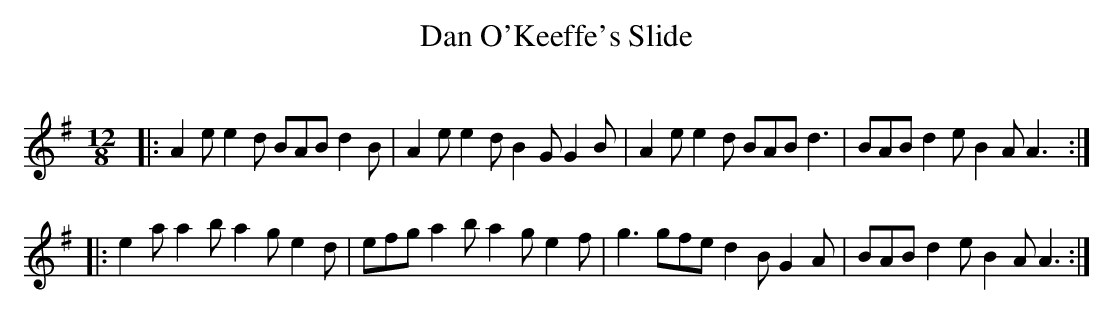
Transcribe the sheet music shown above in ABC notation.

X:1
T: Dan O'Keeffe's Slide
C:
M: 12/8
L: 1/8
K: Ador
|:\
A2e e2d BAB d2B | A2e e2d B2G G2B |\
A2e e2d BAB d3  | BAB d2e B2A A3 :|
|:\
e2a a2b a2g e2d | efg a2b a2g e2f |\
g3  gfe d2B G2A | BAB d2e B2A A3 :|
